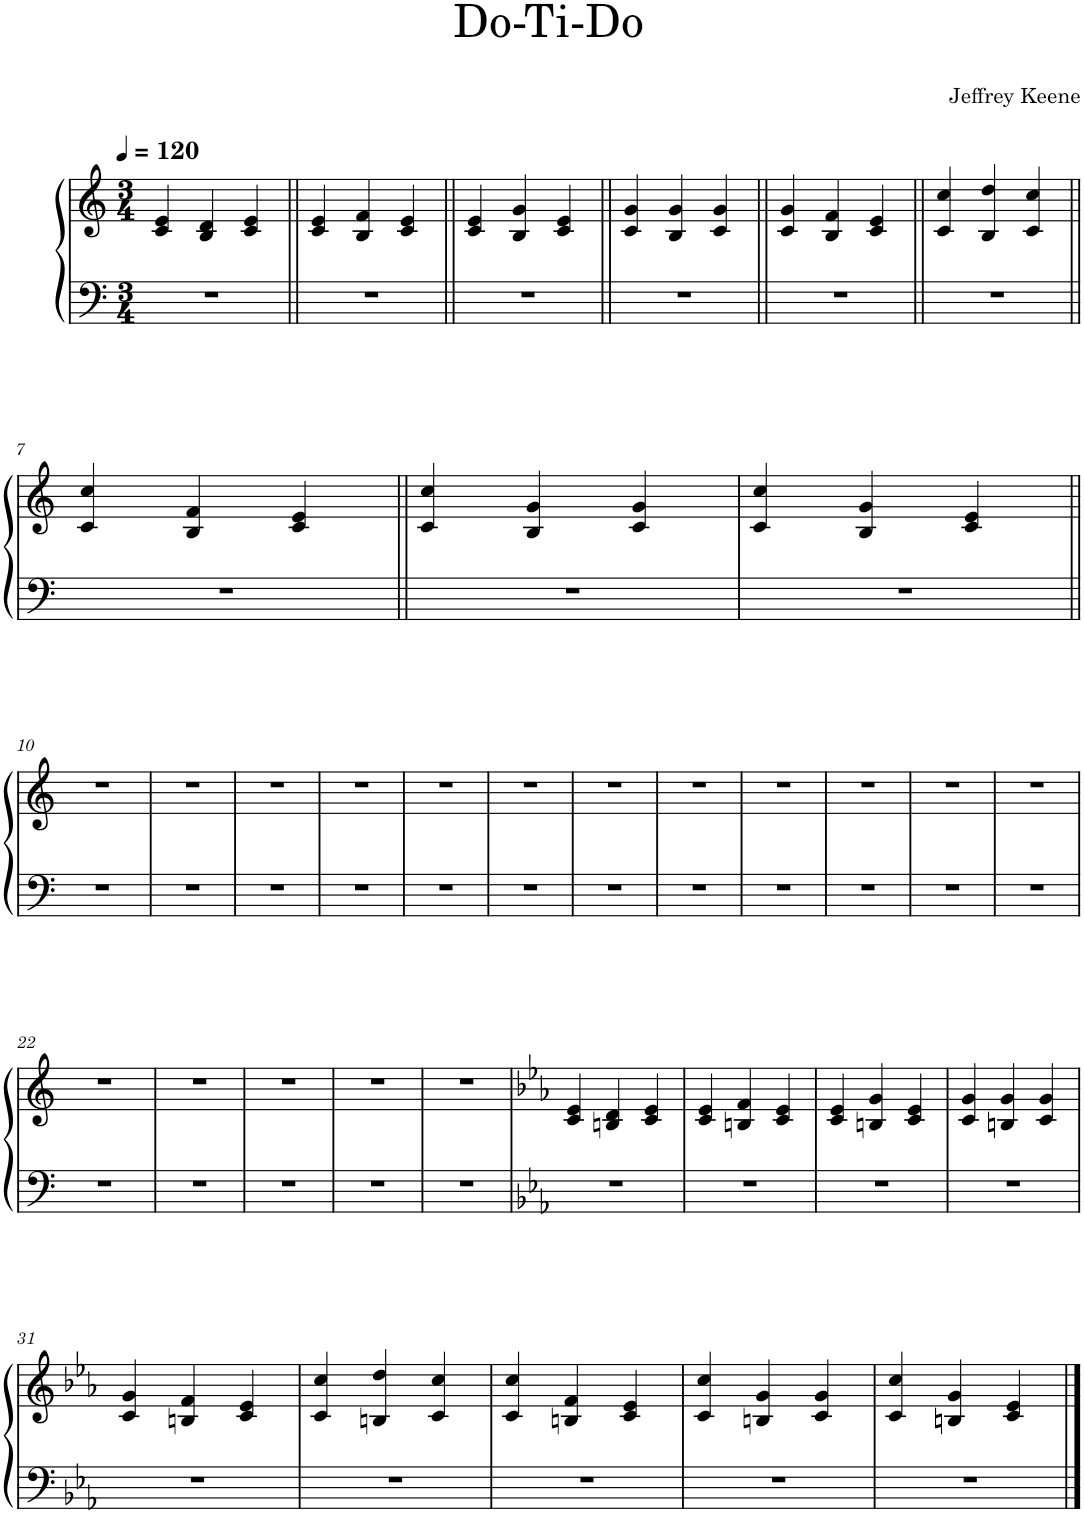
**kern	**kern
*part1	*part1
*staff2	*staff1
*I"Piano	*
*I'Pno.	*
*clefF4	*clefG2
*k[]	*k[]
*M3/4	*M3/4
*MM120	*MM120
=1	=1
2.r	4c/ 4e/
.	4B/ 4d/
.	4c/ 4e/
=2||	=2||
2.r	4c/ 4e/
.	4B/ 4f/
.	4c/ 4e/
=3||	=3||
2.r	4c/ 4e/
.	4B/ 4g/
.	4c/ 4e/
=4||	=4||
2.r	4c/ 4g/
.	4B/ 4g/
.	4c/ 4g/
=5||	=5||
2.r	4c/ 4g/
.	4B/ 4f/
.	4c/ 4e/
=6||	=6||
2.r	4c/ 4cc/
.	4B/ 4dd/
.	4c/ 4cc/
!!LO:LB:g=z
=7||	=7||
2.r	4c/ 4cc/
.	4B/ 4f/
.	4c/ 4e/
=8||	=8||
2.r	4c/ 4cc/
.	4B/ 4g/
.	4c/ 4g/
=9	=9
2.r	4c/ 4cc/
.	4B/ 4g/
.	4c/ 4e/
!!LO:LB:g=z
=10||	=10||
2.r	2.r
=11	=11
2.r	2.r
=12	=12
2.r	2.r
=13	=13
2.r	2.r
=14	=14
2.r	2.r
=15	=15
2.r	2.r
=16	=16
2.r	2.r
=17	=17
2.r	2.r
=18	=18
2.r	2.r
=19	=19
2.r	2.r
=20	=20
2.r	2.r
=21	=21
2.r	2.r
!!LO:LB:g=z
=22	=22
2.r	2.r
=23	=23
2.r	2.r
=24	=24
2.r	2.r
=25	=25
2.r	2.r
=26	=26
2.r	2.r
=27	=27
*k[b-e-a-]	*k[b-e-a-]
2.r	4c/ 4e-/
.	4Bn/ 4d/
.	4c/ 4e-/
=28	=28
2.r	4c/ 4e-/
.	4Bn/ 4f/
.	4c/ 4e-/
=29	=29
2.r	4c/ 4e-/
.	4Bn/ 4g/
.	4c/ 4e-/
=30	=30
2.r	4c/ 4g/
.	4Bn/ 4g/
.	4c/ 4g/
!!LO:LB:g=z
=31	=31
2.r	4c/ 4g/
.	4Bn/ 4f/
.	4c/ 4e-/
=32	=32
2.r	4c/ 4cc/
.	4Bn/ 4dd/
.	4c/ 4cc/
=33	=33
2.r	4c/ 4cc/
.	4Bn/ 4f/
.	4c/ 4e-/
=34	=34
2.r	4c/ 4cc/
.	4Bn/ 4g/
.	4c/ 4g/
=35	=35
2.r	4c/ 4cc/
.	4Bn/ 4g/
.	4c/ 4e-/
==	==
*-	*-
